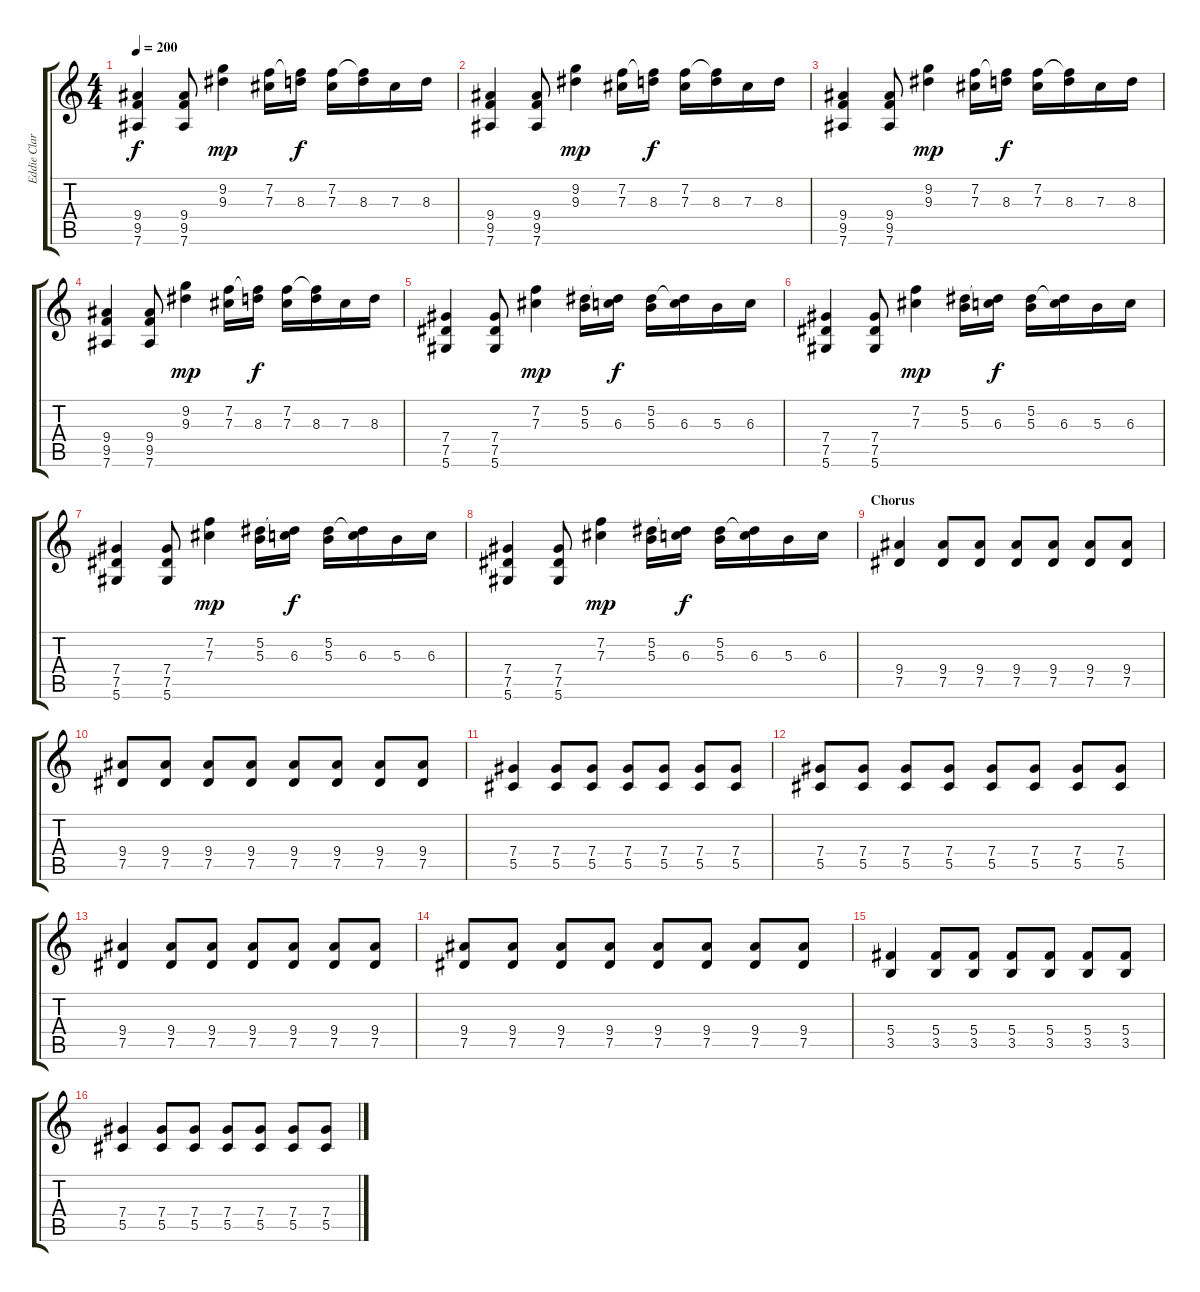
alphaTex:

\track ("Eddie Clarke" "Eddie Clar") {instrument distortionguitar}
\staff {score tabs}
\tuning (Eb4 Bb3 Gb3 Db3 Ab2 Eb2) {hide}
\ts (4 4)
\tempo 200
\clef g2
\ks c
(9.4 9.5 7.6).4{dy f} (9.4 9.5 7.6).8 (9.2 9.3).4{dy mp} (7.2 7.3).16 (7.2{t} 8.3).16{dy f} (7.2 7.3).16 (7.2{t} 8.3).16 7.3.16 8.3.16 |
(9.4 9.5 7.6).4 (9.4 9.5 7.6).8 (9.2 9.3).4{dy mp} (7.2 7.3).16 (7.2{t} 8.3).16{dy f} (7.2 7.3).16 (7.2{t} 8.3).16 7.3.16 8.3.16 |
(9.4 9.5 7.6).4 (9.4 9.5 7.6).8 (9.2 9.3).4{dy mp} (7.2 7.3).16 (7.2{t} 8.3).16{dy f} (7.2 7.3).16 (7.2{t} 8.3).16 7.3.16 8.3.16 |
(9.4 9.5 7.6).4 (9.4 9.5 7.6).8 (9.2 9.3).4{dy mp} (7.2 7.3).16 (7.2{t} 8.3).16{dy f} (7.2 7.3).16 (7.2{t} 8.3).16 7.3.16 8.3.16 |
(7.4 7.5 5.6).4 (7.4 7.5 5.6).8 (7.2 7.3).4{dy mp} (5.2 5.3).16 (5.2{t} 6.3).16{dy f} (5.2 5.3).16 (5.2{t} 6.3).16 5.3.16 6.3.16 |
(7.4 7.5 5.6).4 (7.4 7.5 5.6).8 (7.2 7.3).4{dy mp} (5.2 5.3).16 (5.2{t} 6.3).16{dy f} (5.2 5.3).16 (5.2{t} 6.3).16 5.3.16 6.3.16 |
(7.4 7.5 5.6).4 (7.4 7.5 5.6).8 (7.2 7.3).4{dy mp} (5.2 5.3).16 (5.2{t} 6.3).16{dy f} (5.2 5.3).16 (5.2{t} 6.3).16 5.3.16 6.3.16 |
(7.4 7.5 5.6).4 (7.4 7.5 5.6).8 (7.2 7.3).4{dy mp} (5.2 5.3).16 (5.2{t} 6.3).16{dy f} (5.2 5.3).16 (5.2{t} 6.3).16 5.3.16 6.3.16 |
\section ("" "Chorus")
(9.4 7.5).4 (9.4 7.5).8 (9.4 7.5).8 (9.4 7.5).8 (9.4 7.5).8 (9.4 7.5).8 (9.4 7.5).8 |
(9.4 7.5).8 (9.4 7.5).8 (9.4 7.5).8 (9.4 7.5).8 (9.4 7.5).8 (9.4 7.5).8 (9.4 7.5).8 (9.4 7.5).8 |
(7.4 5.5).4 (7.4 5.5).8 (7.4 5.5).8 (7.4 5.5).8 (7.4 5.5).8 (7.4 5.5).8 (7.4 5.5).8 |
(7.4 5.5).8 (7.4 5.5).8 (7.4 5.5).8 (7.4 5.5).8 (7.4 5.5).8 (7.4 5.5).8 (7.4 5.5).8 (7.4 5.5).8 |
(9.4 7.5).4 (9.4 7.5).8 (9.4 7.5).8 (9.4 7.5).8 (9.4 7.5).8 (9.4 7.5).8 (9.4 7.5).8 |
(9.4 7.5).8 (9.4 7.5).8 (9.4 7.5).8 (9.4 7.5).8 (9.4 7.5).8 (9.4 7.5).8 (9.4 7.5).8 (9.4 7.5).8 |
(5.4 3.5).4 (5.4 3.5).8 (5.4 3.5).8 (5.4 3.5).8 (5.4 3.5).8 (5.4 3.5).8 (5.4 3.5).8 |
(7.4 5.5).4 (7.4 5.5).8 (7.4 5.5).8 (7.4 5.5).8 (7.4 5.5).8 (7.4 5.5).8 (7.4 5.5).8
